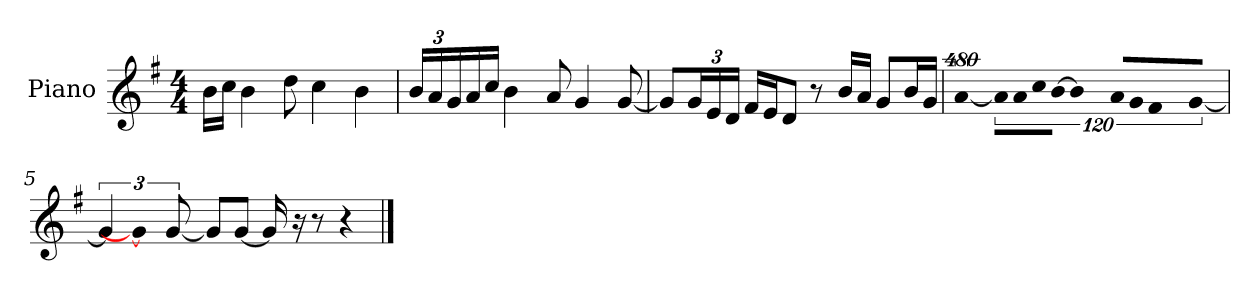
**kern
*part1
*staff1
*I"Piano
*I'P-no
*clefG2
*k[f#]
*M4/4
*MM90
=1
16b\LL
16cc\JJ
4b\
8dd\
4cc\
4b\
=2
*Xbrackettup
24b/LL
24a/
24g/
16a/
16cc/JJ
4b\
8a/
4g/
[8g/
=3
8g/L]
24g/L
24e/
24d/JJ
16f#/LL
16e/J
8d/J
8r
16b/LL
16a/JJ
8g/L
16b/L
16g/JJ
=4
*brackettup
!LO:N:vis=4
[1920%427a/
!LO:N:vis=16
1920%107a\LL]
!LO:N:vis=16
1920%107a\
!LO:N:vis=16
1920%107cc\
!LO:N:vis=16
[1920%107b\JJ
!LO:N:vis=4
1920%427b\]
!LO:N:vis=16
1920%107a/LL
!LO:N:vis=16
1920%107g/J
!LO:N:vis=8
640%71f#/
[1920%211g/J
!!LO:LB:g=z
=5
6g/]
960g/_
[12g/
8g/L]
[8g/J
16g/]
16r
8r
4r
==
*-
